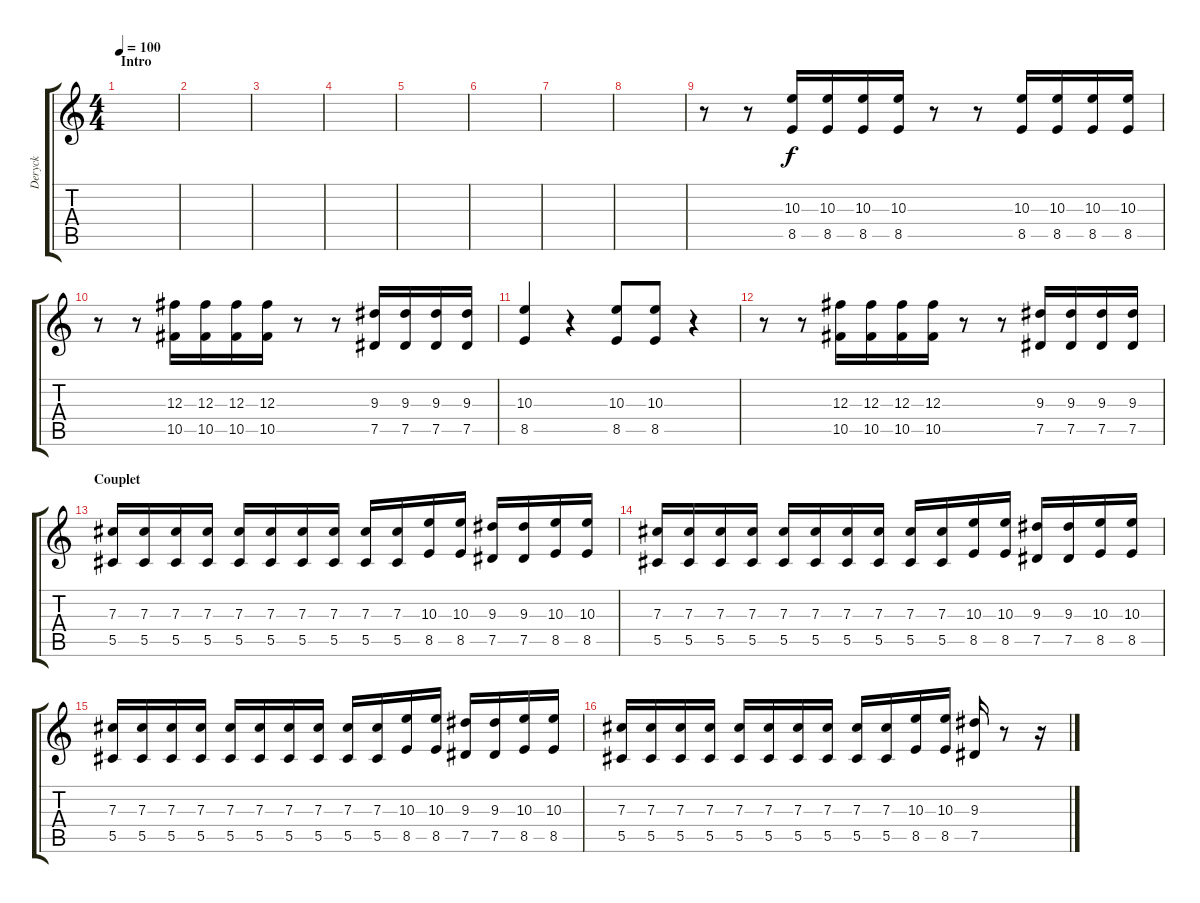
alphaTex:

\track ("Deryck" "Deryck") {instrument distortionguitar}
\staff {score tabs}
\tuning (Eb4 Bb3 Gb3 Db3 Ab2 Db2) {hide}
\ts (4 4)
\section ("" "Intro")
\tempo 100
\clef g2
\ks c
|
|
|
|
|
|
|
|
r.8 r.8 (10.3 8.5).16 (10.3 8.5).16 (10.3 8.5).16 (10.3 8.5).16 r.8 r.8 (10.3 8.5).16 (10.3 8.5).16 (10.3 8.5).16 (10.3 8.5).16 |
r.8 r.8 (12.3 10.5).16 (12.3 10.5).16 (12.3 10.5).16 (12.3 10.5).16 r.8 r.8 (9.3 7.5).16 (9.3 7.5).16 (9.3 7.5).16 (9.3 7.5).16 |
(10.3 8.5).4 r.4 (10.3 8.5).8 (10.3 8.5).8 r.4 |
r.8 r.8 (12.3 10.5).16 (12.3 10.5).16 (12.3 10.5).16 (12.3 10.5).16 r.8 r.8 (9.3 7.5).16 (9.3 7.5).16 (9.3 7.5).16 (9.3 7.5).16 |
\section ("" "Couplet")
(7.3 5.5).16 (7.3 5.5).16 (7.3 5.5).16 (7.3 5.5).16 (7.3 5.5).16 (7.3 5.5).16 (7.3 5.5).16 (7.3 5.5).16 (7.3 5.5).16 (7.3 5.5).16 (10.3 8.5).16 (10.3 8.5).16 (9.3 7.5).16 (9.3 7.5).16 (10.3 8.5).16 (10.3 8.5).16 |
(7.3 5.5).16 (7.3 5.5).16 (7.3 5.5).16 (7.3 5.5).16 (7.3 5.5).16 (7.3 5.5).16 (7.3 5.5).16 (7.3 5.5).16 (7.3 5.5).16 (7.3 5.5).16 (10.3 8.5).16 (10.3 8.5).16 (9.3 7.5).16 (9.3 7.5).16 (10.3 8.5).16 (10.3 8.5).16 |
(7.3 5.5).16 (7.3 5.5).16 (7.3 5.5).16 (7.3 5.5).16 (7.3 5.5).16 (7.3 5.5).16 (7.3 5.5).16 (7.3 5.5).16 (7.3 5.5).16 (7.3 5.5).16 (10.3 8.5).16 (10.3 8.5).16 (9.3 7.5).16 (9.3 7.5).16 (10.3 8.5).16 (10.3 8.5).16 |
(7.3 5.5).16 (7.3 5.5).16 (7.3 5.5).16 (7.3 5.5).16 (7.3 5.5).16 (7.3 5.5).16 (7.3 5.5).16 (7.3 5.5).16 (7.3 5.5).16 (7.3 5.5).16 (10.3 8.5).16 (10.3 8.5).16 (9.3 7.5).16 r.8 r.16
